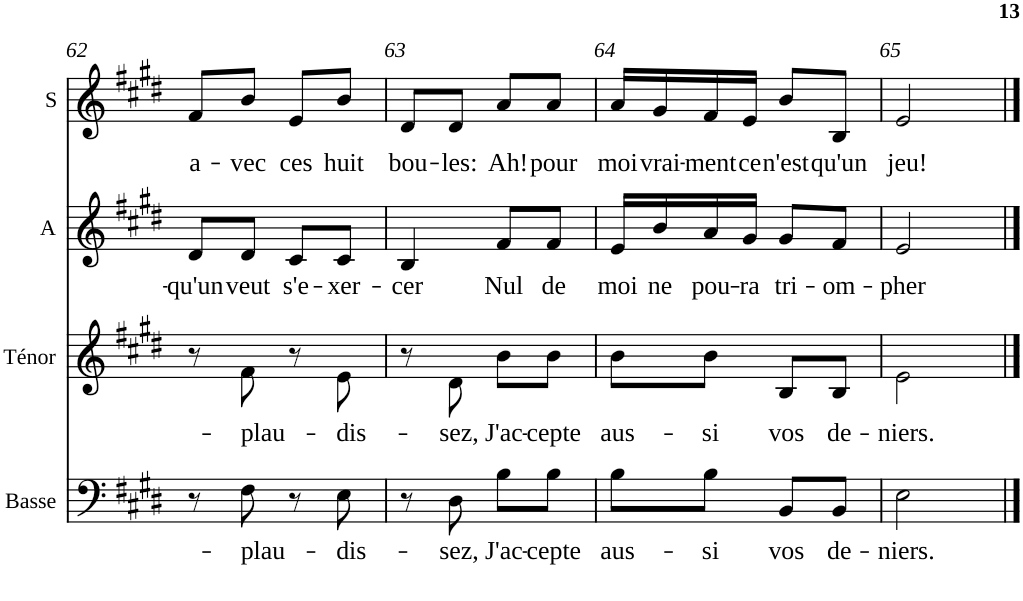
**kern	**text	**kern	**text	**kern	**text	**kern	**text
*part4	*part4	*part3	*part3	*part2	*part2	*part1	*part1
*staff4	*staff4	*staff3	*staff3	*staff2	*staff2	*staff1	*staff1
*I"Basse	*	*I"Ténor	*	*I"Alto	*	*I"Soprano	*
*I'Basse	*	*I'Ténor	*	*I'A	*	*I'S	*
!!LO:PB:g=z
*clefF4	*	*clefG2	*	*clefG2	*	*clefG2	*
*Trd12c21	*	*	*	*Trd5c9	*	*Trd1c2	*
*k[f#c#g#d#]	*	*k[f#c#g#d#]	*	*k[f#c#g#d#]	*	*k[f#c#g#d#]	*
*E:	*	*E:	*	*E:	*	*E:	*
*M2/4	*	*M2/4	*	*M2/4	*	*M2/4	*
=62	=62	=62	=62	=62	=62	=62	=62
!	!	!	!	!	!LO:LY:b	!	!LO:LY:b
8r	.	8r	.	8d#/L	-qu'un	8f#/L	a-
!	!LO:LY:b	!	!LO:LY:b	!	!LO:LY:b	!	!LO:LY:b
8F#\	-plau-	8f#\	-plau-	8d#/J	veut	8b/J	-vec
!	!	!	!	!	!LO:LY:b	!	!LO:LY:b
8r	.	8r	.	8c#/L	s'e-	8e/L	ces
!	!LO:LY:b	!	!LO:LY:b	!	!LO:LY:b	!	!LO:LY:b
8E\	-dis-	8e\	-dis-	8c#/J	-xer-	8b/J	huit
=63	=63	=63	=63	=63	=63	=63	=63
!	!	!	!	!	!LO:LY:b	!	!LO:LY:b
8r	.	8r	.	4B/	-cer	8d#/L	bou-
!	!LO:LY:b	!	!LO:LY:b	!	!	!	!LO:LY:b
8D#\	-sez,	8d#\	-sez,	.	.	8d#/J	-les:
!	!LO:LY:b	!	!LO:LY:b	!	!LO:LY:b	!	!LO:LY:b
8B\L	J'ac-	8b\L	J'ac-	8f#/L	Nul	8a/L	Ah!
!	!LO:LY:b	!	!LO:LY:b	!	!LO:LY:b	!	!LO:LY:b
8B\J	-cepte	8b\J	-cepte	8f#/J	de	8a/J	pour
=64	=64	=64	=64	=64	=64	=64	=64
!	!LO:LY:b	!	!LO:LY:b	!	!LO:LY:b	!	!LO:LY:b
8B\L	aus-	8b\L	aus-	16e/LL	moi	16a/LL	moi
!	!	!	!	!	!LO:LY:b	!	!LO:LY:b
.	.	.	.	16b/	ne	16g#/	vrai-
!	!LO:LY:b	!	!LO:LY:b	!	!LO:LY:b	!	!LO:LY:b
8B\J	-si	8b\J	-si	16a/	pou-	16f#/	-ment
!	!	!	!	!	!LO:LY:b	!	!LO:LY:b
.	.	.	.	16g#/JJ	-ra	16e/JJ	ce
!	!LO:LY:b	!	!LO:LY:b	!	!LO:LY:b	!	!LO:LY:b
8BB/L	vos	8B/L	vos	8g#/L	tri-	8b/L	n'est
!	!LO:LY:b	!	!LO:LY:b	!	!LO:LY:b	!	!LO:LY:b
8BB/J	de-	8B/J	de-	8f#/J	-om-	8B/J	qu'un
=65	=65	=65	=65	=65	=65	=65	=65
!	!LO:LY:b	!	!LO:LY:b	!	!LO:LY:b	!	!LO:LY:b
2E\	-niers.	2e\	-niers.	2e/	-pher	2e/	jeu!
==	==	==	==	==	==	==	==
*-	*-	*-	*-	*-	*-	*-	*-
